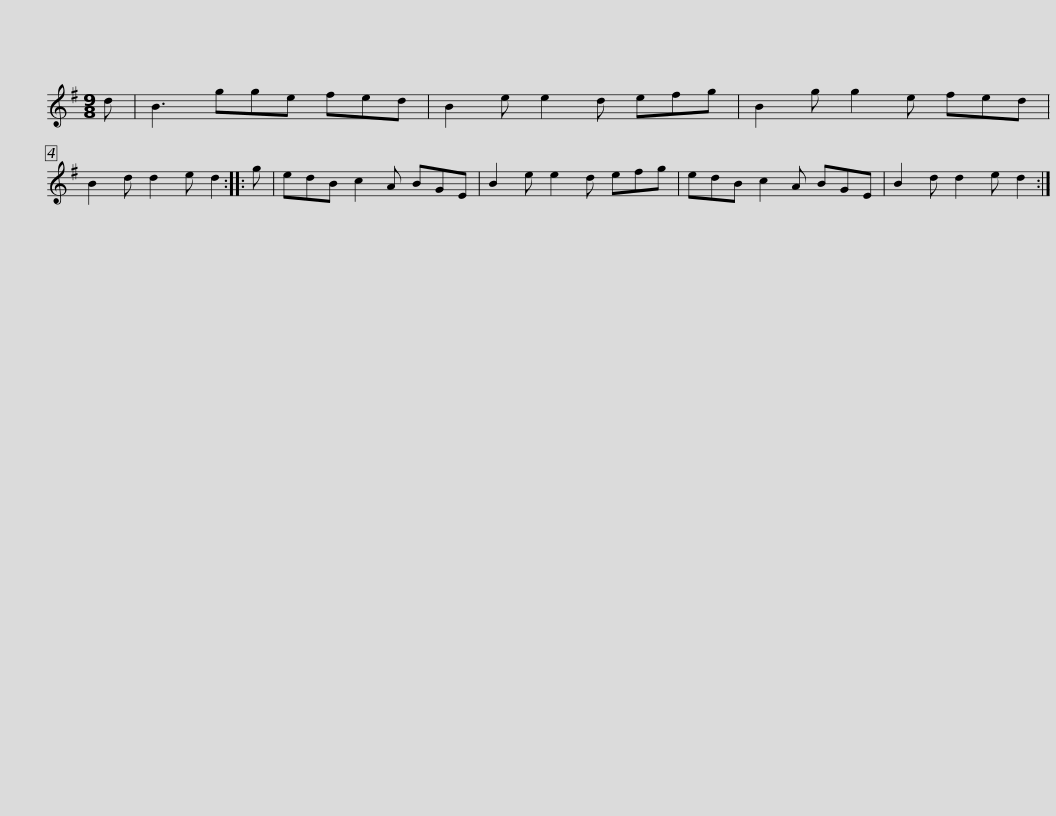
X:1
L:1/8
M:9/8
I:linebreak $
K:G
V:1 treble
V:1
 d | B3 gge fed | B2 e e2 d efg | B2 g g2 e fed | B2 d d2 e d2 :: %5
 g | edB c2 A BGE |$ B2 e e2 d efg | edB c2 A BGE | B2 d d2 e d2 :| %10
